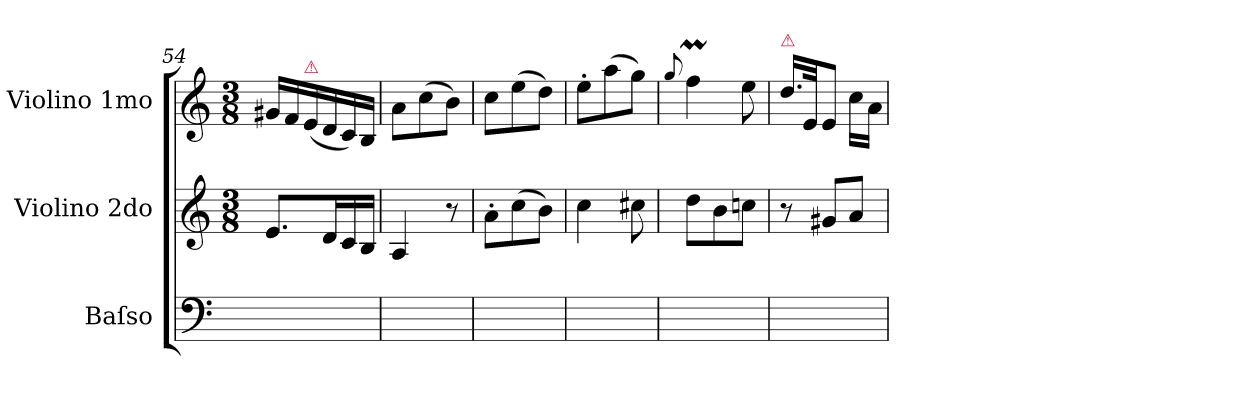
**kern	**kern	**kern
*part3	*part2	*part1
*staff3	*staff2	*staff1
*I"Baſso	*I"Violino 2do	*I"Violino 1mo
*I'b	*I'vl 2	*I'vl 1
*clefF4	*clefG2	*clefG2
*k[]	*k[]	*k[]
*	*M3/8	*M3/8
=54	=54	=54
4.ryy	8.e/L	16g#X/LL
.	.	16f/
!	!	!LO:TX:a:color=crimson:t=⚠
.	.	(16e/
.	16d/L	16d/
.	16c/	16c/)
.	16B/JJ	16B/JJ
=55	=55	=55
4.ryy	4A/	8a\L
.	.	(8cc\
.	8r	8b\J)
=56	=56	=56
4.ryy	8a'\L	8cc\L
.	(8cc\	(8ee\
.	8b\J)	8dd\J)
=57	=57	=57
4.ryy	4cc\	8ee'\L
.	.	(8aa\
.	8cc#X\	8gg\J)
=58	=58	=58
.	.	8qqgg/
4.ryy	8dd\L	4ffM\
.	8b\	.
.	8ccn\J	8ee\
=59	=59	=59
!	!	!LO:TX:a:color=crimson:t=⚠
4.ryy	8r	16.dd\LL
.	.	32e/JK
.	8g#X/L	8e/J
.	8a/J	16cc\LL
.	.	16a\JJ
=	=	=
*-	*-	*-
